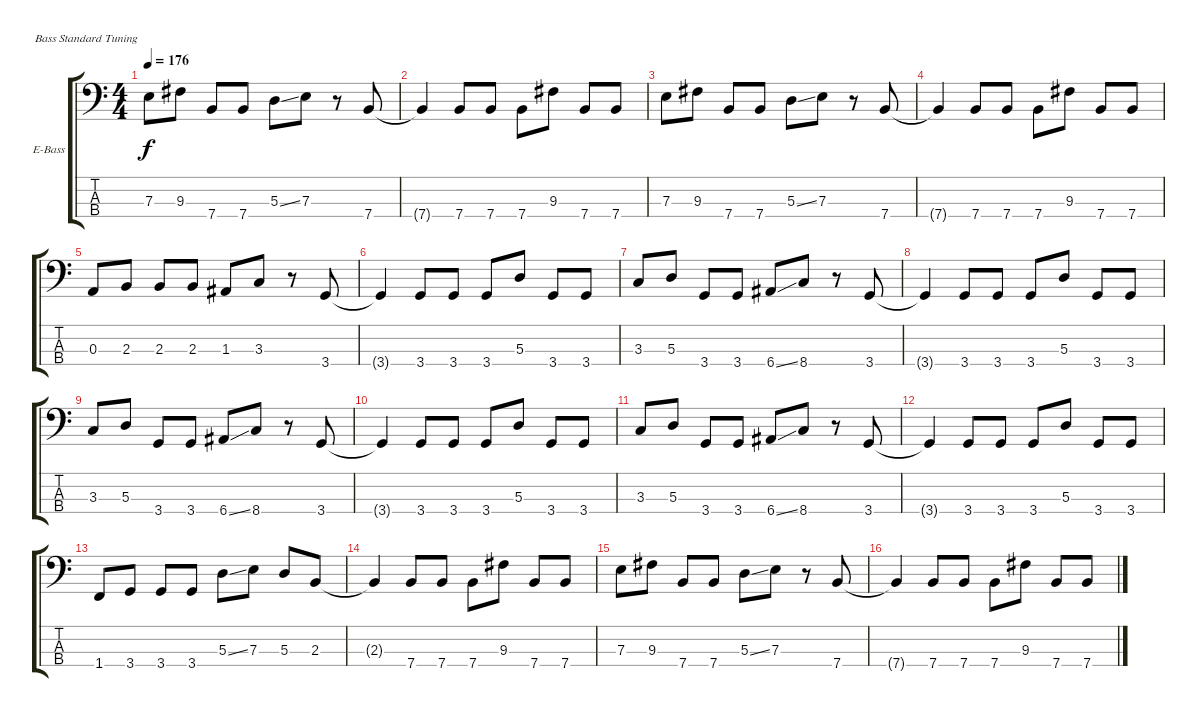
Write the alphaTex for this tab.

\bracketExtendMode groupsimilarinstruments
\firstSystemTrackNameOrientation horizontal
\otherSystemsTrackNameOrientation horizontal
\track ("Bass" "E-Bass") {instrument electricbassfinger}
\staff {score tabs}
\tuning (G2 D2 A1 E1)
\ts (4 4)
\tempo 176
\clef f4
\ks c
7.3.8{dy f} 9.3.8 7.4.8 7.4.8 5.3{ss}.8 7.3.8 r.8 7.4.8 |
7.4{t}.4 7.4.8 7.4.8 7.4.8 9.3.8 7.4.8 7.4.8 |
7.3.8 9.3.8 7.4.8 7.4.8 5.3{ss}.8 7.3.8 r.8 7.4.8 |
7.4{t}.4 7.4.8 7.4.8 7.4.8 9.3.8 7.4.8 7.4.8 |
0.3.8 2.3.8 2.3.8 2.3.8 1.3.8 3.3.8 r.8 3.4.8 |
3.4{t}.4 3.4.8 3.4.8 3.4.8 5.3.8 3.4.8 3.4.8 |
3.3.8 5.3.8 3.4.8 3.4.8 6.4{ss}.8 8.4.8 r.8 3.4.8 |
3.4{t}.4 3.4.8 3.4.8 3.4.8 5.3.8 3.4.8 3.4.8 |
3.3.8 5.3.8 3.4.8 3.4.8 6.4{ss}.8 8.4.8 r.8 3.4.8 |
3.4{t}.4 3.4.8 3.4.8 3.4.8 5.3.8 3.4.8 3.4.8 |
3.3.8 5.3.8 3.4.8 3.4.8 6.4{ss}.8 8.4.8 r.8 3.4.8 |
3.4{t}.4 3.4.8 3.4.8 3.4.8 5.3.8 3.4.8 3.4.8 |
1.4.8 3.4.8 3.4.8 3.4.8 5.3{ss}.8 7.3.8 5.3.8 2.3.8 |
2.3{t}.4 7.4.8 7.4.8 7.4.8 9.3.8 7.4.8 7.4.8 |
7.3.8 9.3.8 7.4.8 7.4.8 5.3{ss}.8 7.3.8 r.8 7.4.8 |
7.4{t}.4 7.4.8 7.4.8 7.4.8 9.3.8 7.4.8 7.4.8
